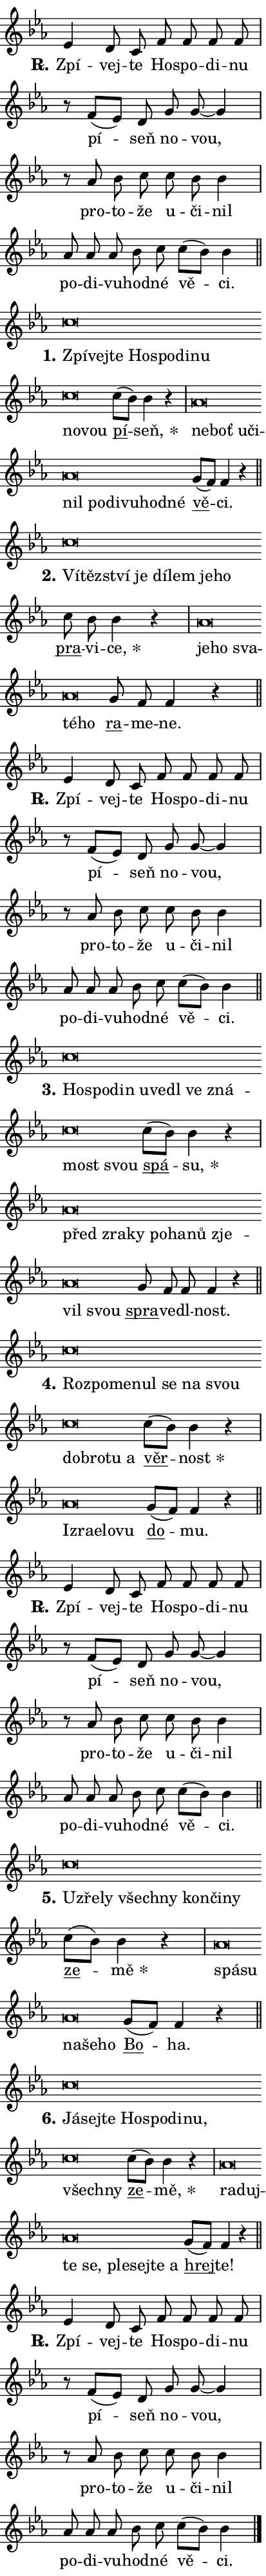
\version "2.24.0"
\header { tagline = "" }
\paper {
  indent = 0\cm
  top-margin = 0\cm
  right-margin = 0.13\cm % to fit lyric hyphens
  bottom-margin = 0\cm
  left-margin = 0\cm
  paper-width = 7\cm
  page-breaking = #ly:one-page-breaking
  system-system-spacing.basic-distance = #11
  score-system-spacing.basic-distance = #11
  ragged-last = ##f
}


%% Author: Thomas Morley
%% https://lists.gnu.org/archive/html/lilypond-user/2020-05/msg00002.html
#(define (line-position grob)
"Returns position of @var[grob} in current system:
   @code{'start}, if at first time-step
   @code{'end}, if at last time-step
   @code{'middle} otherwise
"
  (let* ((col (ly:item-get-column grob))
         (ln (ly:grob-object col 'left-neighbor))
         (rn (ly:grob-object col 'right-neighbor))
         (col-to-check-left (if (ly:grob? ln) ln col))
         (col-to-check-right (if (ly:grob? rn) rn col))
         (break-dir-left
           (and
             (ly:grob-property col-to-check-left 'non-musical #f)
             (ly:item-break-dir col-to-check-left)))
         (break-dir-right
           (and
             (ly:grob-property col-to-check-right 'non-musical #f)
             (ly:item-break-dir col-to-check-right))))
        (cond ((eqv? 1 break-dir-left) 'start)
              ((eqv? -1 break-dir-right) 'end)
              (else 'middle))))

#(define (tranparent-at-line-position vctor)
  (lambda (grob)
  "Relying on @code{line-position} select the relevant enry from @var{vctor}.
Used to determine transparency,"
    (case (line-position grob)
      ((end) (not (vector-ref vctor 0)))
      ((middle) (not (vector-ref vctor 1)))
      ((start) (not (vector-ref vctor 2))))))

noteHeadBreakVisibility =
#(define-music-function (break-visibility)(vector?)
"Makes @code{NoteHead}s transparent relying on @var{break-visibility}"
#{
  \override NoteHead.transparent =
    #(tranparent-at-line-position break-visibility)
#})

#(define delete-ledgers-for-transparent-note-heads
  (lambda (grob)
    "Reads whether a @code{NoteHead} is transparent.
If so this @code{NoteHead} is removed from @code{'note-heads} from
@var{grob}, which is supposed to be @code{LedgerLineSpanner}.
As a result ledgers are not printed for this @code{NoteHead}"
    (let* ((nhds-array (ly:grob-object grob 'note-heads))
           (nhds-list
             (if (ly:grob-array? nhds-array)
                 (ly:grob-array->list nhds-array)
                 '()))
           ;; Relies on the transparent-property being done before
           ;; Staff.LedgerLineSpanner.after-line-breaking is executed.
           ;; This is fragile ...
           (to-keep
             (remove
               (lambda (nhd)
                 (ly:grob-property nhd 'transparent #f))
               nhds-list)))
      ;; TODO find a better method to iterate over grob-arrays, similiar
      ;; to filter/remove etc for lists
      ;; For now rebuilt from scratch
      (set! (ly:grob-object grob 'note-heads)  '())
      (for-each
        (lambda (nhd)
          (ly:pointer-group-interface::add-grob grob 'note-heads nhd))
        to-keep))))

squashNotes = {
  \override NoteHead.X-extent = #'(-0.2 . 0.2)
  \override NoteHead.Y-extent = #'(-0.75 . 0)
  \override NoteHead.stencil =
    #(lambda (grob)
       (let ((pos (ly:grob-property grob 'staff-position)))
         (begin
           (if (< pos -7) (display "ERROR: Lower brevis then expected\n") (display ""))
           (if (<= pos -6) ly:text-interface::print ly:note-head::print))))
}
unSquashNotes = {
  \revert NoteHead.X-extent
  \revert NoteHead.Y-extent
  \revert NoteHead.stencil
}

hideNotes = \noteHeadBreakVisibility #begin-of-line-visible
unHideNotes = \noteHeadBreakVisibility #all-visible

% work-around for resetting accidentals
% https://lilypond.org/doc/v2.23/Documentation/notation/displaying-rhythms#unmetered-music
cadenzaMeasure = {
  \cadenzaOff
  \partial 1024 s1024
  \cadenzaOn
}

#(define-markup-command (accent layout props text) (markup?)
  "Underline accented syllable"
  (interpret-markup layout props
    #{\markup \override #'(offset . 4.3) \underline { #text }#}))

responsum = \markup \concat {
  "R" \hspace #-1.05 \path #0.1 #'((moveto 0 0.07) (lineto 0.9 0.8)) \hspace #0.05 "."
}

spaceSize = #0.6828661417322834 % exact space size for TeX Gyre Schola

\layout {
  \context {
    \Staff
    \remove "Time_signature_engraver"
    \override LedgerLineSpanner.after-line-breaking = #delete-ledgers-for-transparent-note-heads
  }
  \context {
    \Lyrics {
      \override LyricSpace.minimum-distance = \spaceSize
      \override LyricText.font-name = #"TeX Gyre Schola"
      \override LyricText.font-size = 1
      \override StanzaNumber.font-name = #"TeX Gyre Schola Bold"
      \override StanzaNumber.font-size = 1
    }
  }
  \context {
    \Score 
    \override NoteHead.text =
      #(lambda (grob) 
        (let ((pos (ly:grob-property grob 'staff-position)))
          #{\markup {
            \combine
              \halign #-0.55 \raise #(if (= pos -6) 0 0.5) \override #'(thickness . 2) \draw-line #'(3.2 . 0)
              \musicglyph "noteheads.sM1"
          }#}))
  }
}

% magnetic-lyrics.ily
%
%   written by
%     Jean Abou Samra <jean@abou-samra.fr>
%     Werner Lemberg <wl@gnu.org>
%
%   adapted by
%     Jiri Hon <jiri.hon@gmail.com>
%
% Version 2022-Apr-15

% https://www.mail-archive.com/lilypond-user@gnu.org/msg149350.html

#(define (Left_hyphen_pointer_engraver context)
   "Collect syllable-hyphen-syllable occurrences in lyrics and store
them in properties.  This engraver only looks to the left.  For
example, if the lyrics input is @code{foo -- bar}, it does the
following.

@itemize @bullet
@item
Set the @code{text} property of the @code{LyricHyphen} grob between
@q{foo} and @q{bar} to @code{foo}.

@item
Set the @code{left-hyphen} property of the @code{LyricText} grob with
text @q{foo} to the @code{LyricHyphen} grob between @q{foo} and
@q{bar}.
@end itemize

Use this auxiliary engraver in combination with the
@code{lyric-@/text::@/apply-@/magnetic-@/offset!} hook."
   (let ((hyphen #f)
         (text #f))
     (make-engraver
      (acknowledgers
       ((lyric-syllable-interface engraver grob source-engraver)
        (set! text grob)))
      (end-acknowledgers
       ((lyric-hyphen-interface engraver grob source-engraver)
        ;(when (not (grob::has-interface grob 'lyric-space-interface))
          (set! hyphen grob)));)
      ((stop-translation-timestep engraver)
       (when (and text hyphen)
         (ly:grob-set-object! text 'left-hyphen hyphen))
       (set! text #f)
       (set! hyphen #f)))))

#(define (lyric-text::apply-magnetic-offset! grob)
   "If the space between two syllables is less than the value in
property @code{LyricText@/.details@/.squash-threshold}, move the right
syllable to the left so that it gets concatenated with the left
syllable.

Use this function as a hook for
@code{LyricText@/.after-@/line-@/breaking} if the
@code{Left_@/hyphen_@/pointer_@/engraver} is active."
   (let ((hyphen (ly:grob-object grob 'left-hyphen #f)))
     (when hyphen
       (let ((left-text (ly:spanner-bound hyphen LEFT)))
         (when (grob::has-interface left-text 'lyric-syllable-interface)
           (let* ((common (ly:grob-common-refpoint grob left-text X))
                  (this-x-ext (ly:grob-extent grob common X))
                  (left-x-ext
                   (begin
                     ;; Trigger magnetism for left-text.
                     (ly:grob-property left-text 'after-line-breaking)
                     (ly:grob-extent left-text common X)))
                  ;; `delta` is the gap width between two syllables.
                  (delta (- (interval-start this-x-ext)
                            (interval-end left-x-ext)))
                  (details (ly:grob-property grob 'details))
                  (threshold (assoc-get 'squash-threshold details 0.2)))
             (when (< delta threshold)
               (let* (;; We have to manipulate the input text so that
                      ;; ligatures crossing syllable boundaries are not
                      ;; disabled.  For languages based on the Latin
                      ;; script this is essentially a beautification.
                      ;; However, for non-Western scripts it can be a
                      ;; necessity.
                      (lt (ly:grob-property left-text 'text))
                      (rt (ly:grob-property grob 'text))
                      (is-space (grob::has-interface hyphen 'lyric-space-interface))
                      (space (if is-space " " ""))
                      (extra-delta (if is-space spaceSize 0))
                      ;; Append new syllable.
                      (ltrt-space (if (and (string? lt) (string? rt))
                                (string-append lt space rt)
                                (make-concat-markup (list lt space rt))))
                      ;; Right-align `ltrt` to the right side.
                      (ltrt-space-markup (grob-interpret-markup
                               grob
                               (make-translate-markup
                                (cons (interval-length this-x-ext) 0)
                                (make-right-align-markup ltrt-space)))))
                 (begin
                   ;; Don't print `left-text`.
                   (ly:grob-set-property! left-text 'stencil #f)
                   ;; Set text and stencil (which holds all collected
                   ;; syllables so far) and shift it to the left.
                   (ly:grob-set-property! grob 'text ltrt-space)
                   (ly:grob-set-property! grob 'stencil ltrt-space-markup)
                   (ly:grob-translate-axis! grob (- (- delta extra-delta)) X))))))))))


#(define (lyric-hyphen::displace-bounds-first grob)
   ;; Make very sure this callback isn't triggered too early.
   (let ((left (ly:spanner-bound grob LEFT))
         (right (ly:spanner-bound grob RIGHT)))
     (ly:grob-property left 'after-line-breaking)
     (ly:grob-property right 'after-line-breaking)
     (ly:lyric-hyphen::print grob)))

squashThreshold = #0.4

\layout {
  \context {
    \Lyrics
    \consists #Left_hyphen_pointer_engraver
    \override LyricText.after-line-breaking =
      #lyric-text::apply-magnetic-offset!
    \override LyricHyphen.stencil = #lyric-hyphen::displace-bounds-first
    \override LyricText.details.squash-threshold = \squashThreshold
    \override LyricHyphen.minimum-distance = 0
    \override LyricHyphen.minimum-length = \squashThreshold
  }
}

squashText = \override LyricText.details.squash-threshold = 9999
unSquashText = \override LyricText.details.squash-threshold = \squashThreshold

leftText = \override LyricText.self-alignment-X = #LEFT
unLeftText = \revert LyricText.self-alignment-X

starOffset = #(lambda (grob) 
                (let ((x_offset (ly:self-alignment-interface::aligned-on-x-parent grob)))
                  (if (= x_offset 0) 0 (+ x_offset 1.2))))

star = #(define-music-function (syllable)(string?)
"Append star separator at the end of a syllable"
#{
  \once \override LyricText.X-offset = #starOffset
  \lyricmode { \markup {
    #syllable
    \override #'((font-name . "TeX Gyre Schola Bold")) \hspace #0.2 \lower #0.65 \larger "*"
  } }
#})

starAccent = #(define-music-function (syllable)(string?)
"Append star separator at the end of a syllable and make accent"
#{
  \once \override LyricText.X-offset = #starOffset
  \lyricmode { \markup {
    \accent #syllable
    \override #'((font-name . "TeX Gyre Schola Bold")) \hspace #0.2 \lower #0.65 \larger "*"
  } }
#})

breath = #(define-music-function (syllable)(string?)
"Append breathing indicator at the end of a syllable"
#{
  \lyricmode { \markup { #syllable "+" } }
#})

optionalBreath = #(define-music-function (syllable)(string?)
"Append optional breathing indicator at the end of a syllable"
#{
  \lyricmode { \markup { #syllable "(+)" } }
#})


\score {
    <<
        \new Voice = "melody" { \cadenzaOn \key es \major \relative { es'4 d8 c f f f f \cadenzaMeasure \bar "|" r f[( es)] d \bar "" g g~ g4 \cadenzaMeasure \bar "|" r8 as bes c \bar "" c bes bes4 \cadenzaMeasure \bar "|" as8 as as bes c c[( bes)] bes4 \cadenzaMeasure \bar "||" \break } }
        \new Lyrics \lyricsto "melody" { \lyricmode { \set stanza = \responsum
Zpí -- vej -- te Ho -- spo -- di -- nu pí -- seň no -- vou, pro -- to -- že u -- či -- nil po -- di -- vu -- hod -- né vě -- ci. } }
    >>
    \layout {}
}

\score {
    <<
        \new Voice = "melody" { \cadenzaOn \key es \major \relative { \squashNotes c''\breve*1/16 \hideNotes \breve*1/16 \bar "" \breve*1/16 \bar "" \breve*1/16 \bar "" \breve*1/16 \bar "" \breve*1/16 \bar "" \breve*1/16 \bar "" \breve*1/16 \breve*1/16 \bar "" \unHideNotes \unSquashNotes \bar "" c8[( bes)] bes4 r \cadenzaMeasure \bar "|" \squashNotes as\breve*1/16 \hideNotes \breve*1/16 \bar "" \breve*1/16 \bar "" \breve*1/16 \bar "" \breve*1/16 \bar "" \breve*1/16 \bar "" \breve*1/16 \bar "" \breve*1/16 \bar "" \breve*1/16 \breve*1/16 \bar "" \unHideNotes \unSquashNotes \bar "" g8[( f)] f4 r \cadenzaMeasure \bar "||" \break } }
        \new Lyrics \lyricsto "melody" { \lyricmode { \set stanza = "1."
\leftText Zpí -- \squashText vej -- te Ho -- spo -- di -- nu no -- vou \unLeftText \unSquashText \markup \accent pí -- \star seň, \leftText ne -- \squashText boť u -- či -- nil po -- di -- vu -- hod -- né \unLeftText \unSquashText \markup \accent vě -- ci. } }
    >>
    \layout {}
}

\score {
    <<
        \new Voice = "melody" { \cadenzaOn \key es \major \relative { \squashNotes c''\breve*1/16 \hideNotes \breve*1/16 \bar "" \breve*1/16 \bar "" \breve*1/16 \bar "" \breve*1/16 \bar "" \breve*1/16 \bar "" \breve*1/16 \breve*1/16 \bar "" \unHideNotes \unSquashNotes \bar "" c8 bes bes4 r \cadenzaMeasure \bar "|" \squashNotes as\breve*1/16 \hideNotes \breve*1/16 \bar "" \breve*1/16 \bar "" \breve*1/16 \breve*1/16 \bar "" \unHideNotes \unSquashNotes \bar "" g8 f f4 r \cadenzaMeasure \bar "||" \break } }
        \new Lyrics \lyricsto "melody" { \lyricmode { \set stanza = "2."
\leftText Ví -- \squashText těz -- ství je dí -- lem je -- ho \unLeftText \unSquashText \markup \accent pra -- vi -- \star ce, \leftText je -- \squashText ho sva -- té -- ho \unLeftText \unSquashText \markup \accent ra -- me -- ne. } }
    >>
    \layout {}
}

\score {
    <<
        \new Voice = "melody" { \cadenzaOn \key es \major \relative { es'4 d8 c f f f f \cadenzaMeasure \bar "|" r f[( es)] d \bar "" g g~ g4 \cadenzaMeasure \bar "|" r8 as bes c \bar "" c bes bes4 \cadenzaMeasure \bar "|" as8 as as bes c c[( bes)] bes4 \cadenzaMeasure \bar "||" \break } }
        \new Lyrics \lyricsto "melody" { \lyricmode { \set stanza = \responsum
Zpí -- vej -- te Ho -- spo -- di -- nu pí -- seň no -- vou, pro -- to -- že u -- či -- nil po -- di -- vu -- hod -- né vě -- ci. } }
    >>
    \layout {}
}

\score {
    <<
        \new Voice = "melody" { \cadenzaOn \key es \major \relative { \squashNotes c''\breve*1/16 \hideNotes \breve*1/16 \bar "" \breve*1/16 \bar "" \breve*1/16 \bar "" \breve*1/16 \bar "" \breve*1/16 \bar "" \breve*1/16 \bar "" \breve*1/16 \bar "" \breve*1/16 \breve*1/16 \bar "" \unHideNotes \unSquashNotes \bar "" c8[( bes)] bes4 r \cadenzaMeasure \bar "|" \squashNotes as\breve*1/16 \hideNotes \breve*1/16 \bar "" \breve*1/16 \bar "" \breve*1/16 \bar "" \breve*1/16 \bar "" \breve*1/16 \bar "" \breve*1/16 \bar "" \breve*1/16 \breve*1/16 \bar "" \unHideNotes \unSquashNotes \bar "" g8 f f f4 r \cadenzaMeasure \bar "||" \break } }
        \new Lyrics \lyricsto "melody" { \lyricmode { \set stanza = "3."
\leftText Ho -- \squashText spo -- din u -- ve -- dl ve zná -- most svou \unLeftText \unSquashText \markup \accent spá -- \star su, \leftText před \squashText zra -- ky po -- ha -- nů zje -- vil svou \unLeftText \unSquashText \markup \accent spra -- ve -- dl -- nost. } }
    >>
    \layout {}
}

\score {
    <<
        \new Voice = "melody" { \cadenzaOn \key es \major \relative { \squashNotes c''\breve*1/16 \hideNotes \breve*1/16 \bar "" \breve*1/16 \bar "" \breve*1/16 \bar "" \breve*1/16 \bar "" \breve*1/16 \bar "" \breve*1/16 \bar "" \breve*1/16 \bar "" \breve*1/16 \bar "" \breve*1/16 \breve*1/16 \bar "" \unHideNotes \unSquashNotes \bar "" c8[( bes)] bes4 r \cadenzaMeasure \bar "|" \squashNotes as\breve*1/16 \hideNotes \breve*1/16 \bar "" \breve*1/16 \bar "" \breve*1/16 \breve*1/16 \bar "" \unHideNotes \unSquashNotes \bar "" g8[( f)] f4 r \cadenzaMeasure \bar "||" \break } }
        \new Lyrics \lyricsto "melody" { \lyricmode { \set stanza = "4."
\leftText Roz -- \squashText po -- me -- nul se na svou dob -- ro -- tu a \unLeftText \unSquashText \markup \accent věr -- \star nost \leftText Iz -- \squashText ra -- e -- lo -- vu \unLeftText \unSquashText \markup \accent do -- mu. } }
    >>
    \layout {}
}

\score {
    <<
        \new Voice = "melody" { \cadenzaOn \key es \major \relative { es'4 d8 c f f f f \cadenzaMeasure \bar "|" r f[( es)] d \bar "" g g~ g4 \cadenzaMeasure \bar "|" r8 as bes c \bar "" c bes bes4 \cadenzaMeasure \bar "|" as8 as as bes c c[( bes)] bes4 \cadenzaMeasure \bar "||" \break } }
        \new Lyrics \lyricsto "melody" { \lyricmode { \set stanza = \responsum
Zpí -- vej -- te Ho -- spo -- di -- nu pí -- seň no -- vou, pro -- to -- že u -- či -- nil po -- di -- vu -- hod -- né vě -- ci. } }
    >>
    \layout {}
}

\score {
    <<
        \new Voice = "melody" { \cadenzaOn \key es \major \relative { \squashNotes c''\breve*1/16 \hideNotes \breve*1/16 \bar "" \breve*1/16 \bar "" \breve*1/16 \bar "" \breve*1/16 \bar "" \breve*1/16 \bar "" \breve*1/16 \breve*1/16 \bar "" \unHideNotes \unSquashNotes \bar "" c8[( bes)] bes4 r \cadenzaMeasure \bar "|" \squashNotes as\breve*1/16 \hideNotes \breve*1/16 \bar "" \breve*1/16 \bar "" \breve*1/16 \breve*1/16 \bar "" \unHideNotes \unSquashNotes \bar "" g8[( f)] f4 r \cadenzaMeasure \bar "||" \break } }
        \new Lyrics \lyricsto "melody" { \lyricmode { \set stanza = "5."
\leftText U -- \squashText zře -- ly všech -- ny kon -- či -- ny \unLeftText \unSquashText \markup \accent ze -- \star mě \leftText spá -- \squashText su na -- še -- ho \unLeftText \unSquashText \markup \accent Bo -- ha. } }
    >>
    \layout {}
}

\score {
    <<
        \new Voice = "melody" { \cadenzaOn \key es \major \relative { \squashNotes c''\breve*1/16 \hideNotes \breve*1/16 \bar "" \breve*1/16 \bar "" \breve*1/16 \bar "" \breve*1/16 \bar "" \breve*1/16 \bar "" \breve*1/16 \bar "" \breve*1/16 \breve*1/16 \bar "" \unHideNotes \unSquashNotes \bar "" c8[( bes)] bes4 r \cadenzaMeasure \bar "|" \squashNotes as\breve*1/16 \hideNotes \breve*1/16 \bar "" \breve*1/16 \bar "" \breve*1/16 \bar "" \breve*1/16 \bar "" \breve*1/16 \bar "" \breve*1/16 \breve*1/16 \bar "" \unHideNotes \unSquashNotes \bar "" g8[( f)] f4 r \cadenzaMeasure \bar "||" \break } }
        \new Lyrics \lyricsto "melody" { \lyricmode { \set stanza = "6."
\leftText Já -- \squashText sej -- te Ho -- spo -- di -- nu, všech -- ny \unLeftText \unSquashText \markup \accent ze -- \star mě, \leftText ra -- \squashText duj -- te se, ple -- sej -- te a \unLeftText \unSquashText \markup \accent hrej -- te! } }
    >>
    \layout {}
}

\score {
    <<
        \new Voice = "melody" { \cadenzaOn \key es \major \relative { es'4 d8 c f f f f \cadenzaMeasure \bar "|" r f[( es)] d \bar "" g g~ g4 \cadenzaMeasure \bar "|" r8 as bes c \bar "" c bes bes4 \cadenzaMeasure \bar "|" as8 as as bes c c[( bes)] bes4 \cadenzaMeasure \bar "||" \break } \bar "|." }
        \new Lyrics \lyricsto "melody" { \lyricmode { \set stanza = \responsum
Zpí -- vej -- te Ho -- spo -- di -- nu pí -- seň no -- vou, pro -- to -- že u -- či -- nil po -- di -- vu -- hod -- né vě -- ci. } }
    >>
    \layout {}
}
